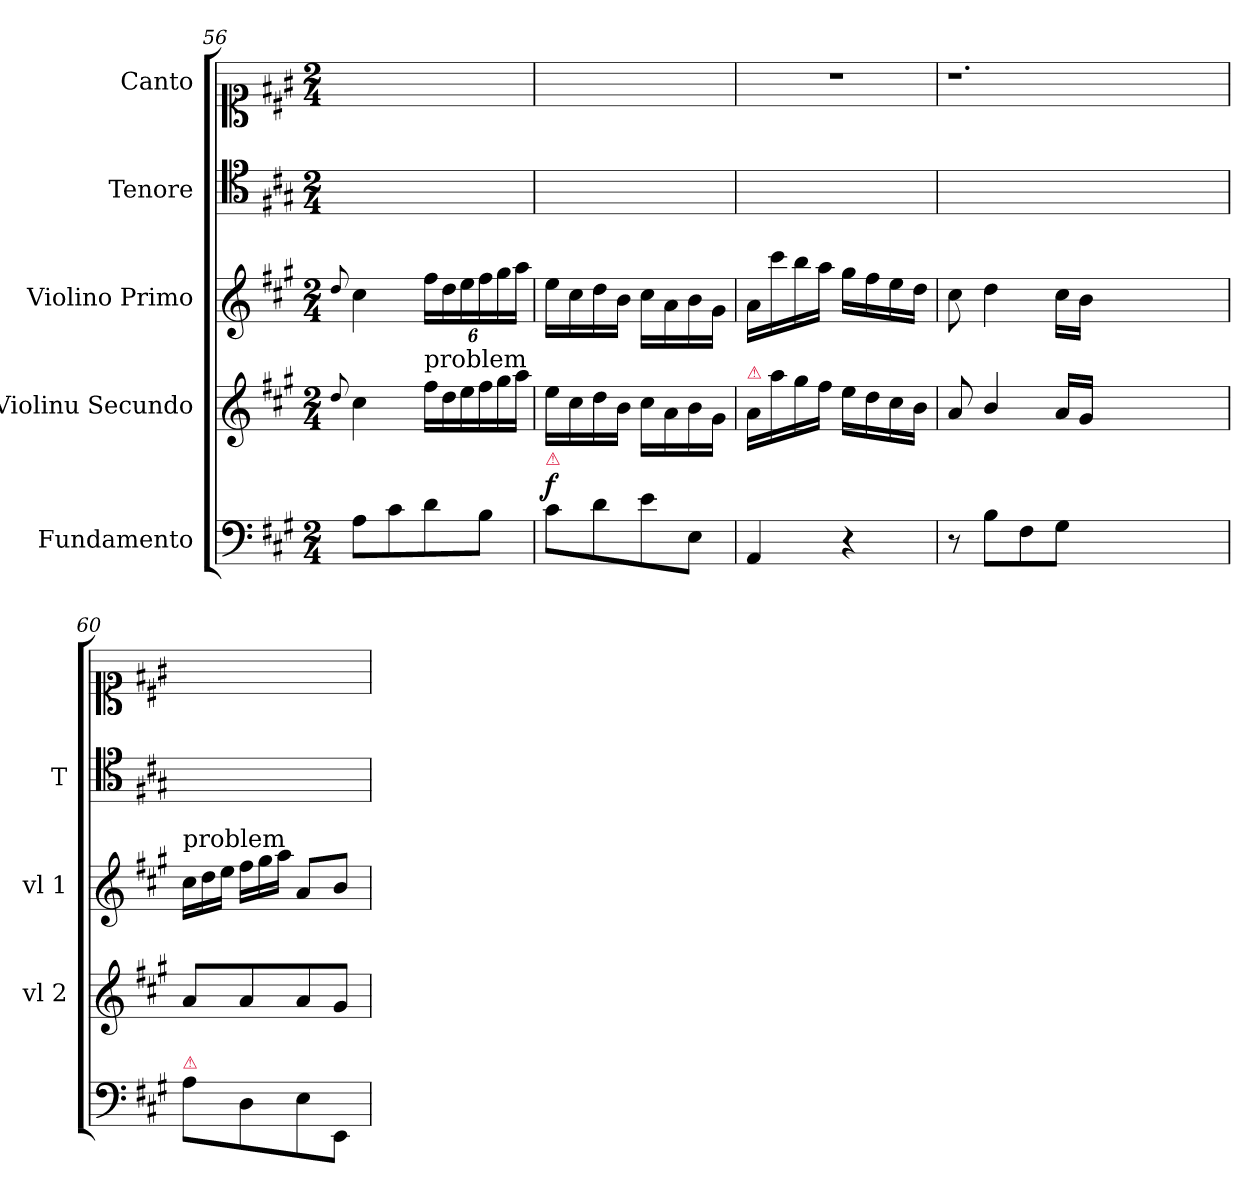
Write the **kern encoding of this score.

**kern	**dynam	**kern	**kern	**kern	**kern
*part5	*part5	*part4	*part3	*part2	*part1
*staff5	*staff5	*staff4	*staff3	*staff2	*staff1
*I"Fundamento	*	*I"Violinu Secundo	*I"Violino Primo	*I"Tenore	*I"Canto
*	*	*I'vl 2	*I'vl 1	*I'T	*
*clefF4	*	*clefG2	*clefG2	*clefC4	*clefC1
*k[f#c#g#]	*	*k[f#c#g#]	*k[f#c#g#]	*k[f#c#g#]	*k[f#c#g#]
*A:	*	*A:	*A:	*A:	*A:
*M2/4	*	*M2/4	*M2/4	*M2/4	*M2/4
=56	=56	=56	=56	=56	=56
.	.	8qqdd/	8qqdd/	.	.
8A\L	.	4cc#\	4cc#\	2ryy	2ryy
8c#\	.	.	.	.	.
*	*	*Xtuplet	*	*	*
!	!	!LO:TX:a:t=problem	!	!	!
8d\	.	24ff#\LL	24ff#\LL	.	.
.	.	24dd\	24dd\	.	.
.	.	24ee\	24ee\	.	.
8B\J	.	24ff#\	24ff#\	.	.
.	.	24gg#\	24gg#\	.	.
.	.	24aa\JJ	24aa\JJ	.	.
=57	=57	=57	=57	=57	=57
!LO:TX:a:color=crimson:t=⚠	!	!	!	!	!
!	!LO:DY:a	!	!	!	!
8c#\L	f	16ee\LL	16ee\LL	2ryy	2ryy
.	.	16cc#\	16cc#\	.	.
8d\	.	16dd\	16dd\	.	.
.	.	16b\JJ	16b\JJ	.	.
8e\	.	16cc#\LL	16cc#\LL	.	.
.	.	16a\	16a\	.	.
8E/J	.	16b\	16b\	.	.
.	.	16g#\JJ	16g#\JJ	.	.
=58	=58	=58	=58	=58	=58
!	!	!LO:TX:a:color=crimson:t=⚠	!	!	!
4AA/	.	16a/LL	16a\LL	2ryy	2r
.	.	16aa\	16ccc#\	.	.
.	.	16gg#\	16bb\	.	.
.	.	16ff#\JJ	16aa\JJ	.	.
4r	.	16ee\LL	16gg#\LL	.	.
.	.	16dd\	16ff#\	.	.
.	.	16cc#\	16ee\	.	.
.	.	16b\JJ	16dd\JJ	.	.
=59	=59	=59	=59	=59	=59
8r	.	8a/	8cc#\	2ryy	1.r
8B\L	.	4b/	4dd\	.	.
8F#\	.	.	.	.	.
8G#\J	.	16a/LL	16cc#\LL	.	.
.	.	16g#/JJ	16b\JJ	.	.
1ryy	.	1ryy	1ryy	1ryy	.
=60	=60	=60	=60	=60	=60
*	*	*	*Xtuplet	*	*
!	!	!	!LO:TX:a:t=problem	!	!
!LO:TX:a:color=crimson:t=⚠	!	!	!	!	!
8A\L	.	8a/L	24cc#\LL	2ryy	2ryy
.	.	.	24dd\	.	.
.	.	.	24ee\JJ	.	.
8D\	.	8a/	24ff#\LL	.	.
.	.	.	24gg#\	.	.
.	.	.	24aa\JJ	.	.
8E\	.	8a/	8a/L	.	.
8EE/J	.	8g#/J	8b/J	.	.
=	=	=	=	=	=
*-	*-	*-	*-	*-	*-
